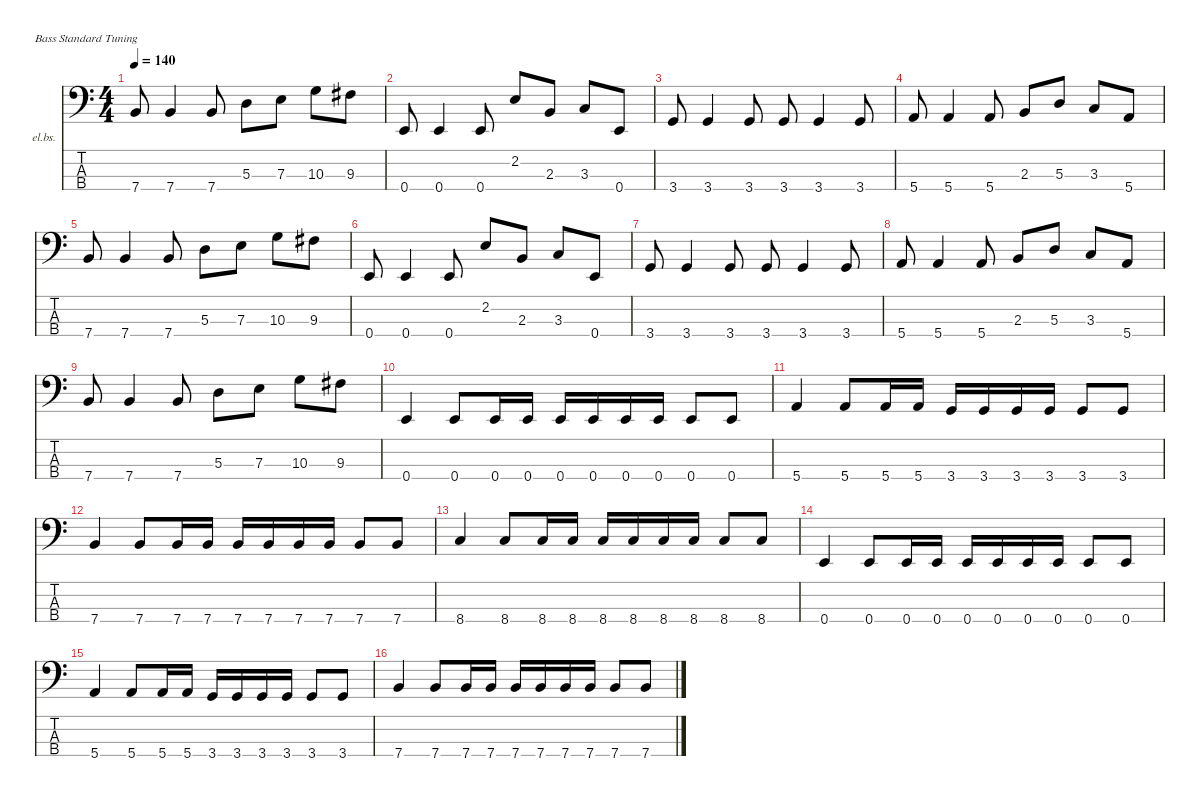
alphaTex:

\defaultSystemsLayout 4
\hideDynamics
\bracketExtendMode nobrackets
\firstSystemTrackNameOrientation horizontal
\otherSystemsTrackNameOrientation horizontal
\track ("Bass" "el.bs.") {instrument electricbassfinger}
\staff {score tabs}
\tuning (G2 D2 A1 E1)
\ts (4 4)
\tempo 140
\clef f4
\ks c
7.4.8{dy f} 7.4.4 7.4.8 5.3.8 7.3.8 10.3.8 9.3{acc #}.8 |
0.4.8 0.4.4 0.4.8 2.2.8 2.3.8 3.3.8 0.4.8 |
3.4.8 3.4.4 3.4.8 3.4.8 3.4.4 3.4.8 |
5.4.8 5.4.4 5.4.8 2.3.8 5.3.8 3.3.8 5.4.8 |
7.4.8 7.4.4 7.4.8 5.3.8 7.3.8 10.3.8 9.3{acc #}.8 |
0.4.8 0.4.4 0.4.8 2.2.8 2.3.8 3.3.8 0.4.8 |
3.4.8 3.4.4 3.4.8 3.4.8 3.4.4 3.4.8 |
5.4.8 5.4.4 5.4.8 2.3.8 5.3.8 3.3.8 5.4.8 |
7.4.8 7.4.4 7.4.8 5.3.8 7.3.8 10.3.8 9.3{acc #}.8 |
0.4.4{dy mf} 0.4.8 0.4.16 0.4.16 0.4.16 0.4.16 0.4.16 0.4.16 0.4.8 0.4.8 |
5.4.4 5.4.8 5.4.16 5.4.16 3.4.16 3.4.16 3.4.16 3.4.16 3.4.8 3.4.8 |
7.4.4 7.4.8 7.4.16 7.4.16 7.4.16 7.4.16 7.4.16 7.4.16 7.4.8 7.4.8 |
8.4.4 8.4.8 8.4.16 8.4.16 8.4.16 8.4.16 8.4.16 8.4.16 8.4.8 8.4.8 |
0.4.4 0.4.8 0.4.16 0.4.16 0.4.16 0.4.16 0.4.16 0.4.16 0.4.8 0.4.8 |
5.4.4 5.4.8 5.4.16 5.4.16 3.4.16 3.4.16 3.4.16 3.4.16 3.4.8 3.4.8 |
7.4.4 7.4.8 7.4.16 7.4.16 7.4.16 7.4.16 7.4.16 7.4.16 7.4.8 7.4.8
